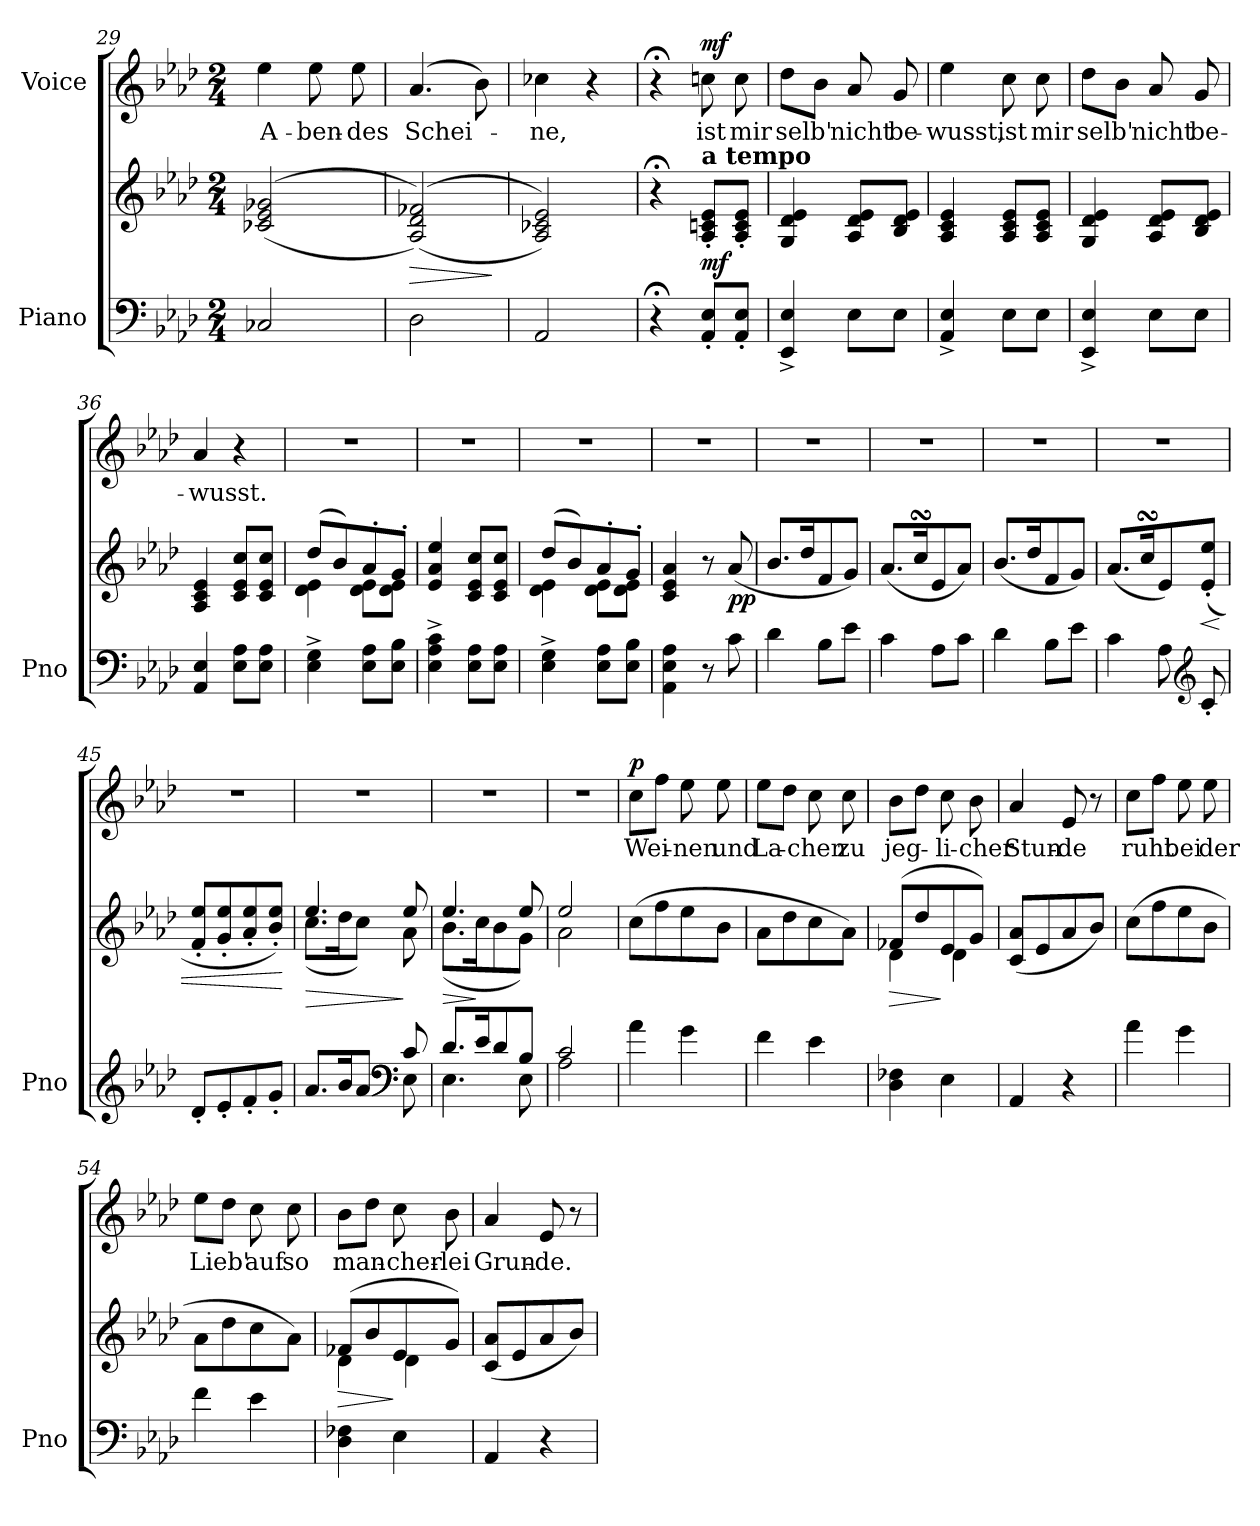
**kern	**kern	**dynam	**kern	**text	**dynam
*part2	*part2	*part2	*part1	*part1	*part1
*staff3	*staff2	*staff2/3	*staff1	*staff1	*staff1
*I"Piano	*	*	*I"Voice	*	*
*I'Pno	*	*	*	*	*
*clefF4	*clefG2	*	*clefG2	*	*
*k[b-e-a-d-]	*k[b-e-a-d-]	*	*k[b-e-a-d-]	*	*
*M2/4	*M2/4	*	*M2/4	*	*
=29	=29	=29	=29	=29	=29
!	!	!	!	!LO:LY:b	!
2C-X/	(>(2c-X/ 2e-/ 2g-X/	.	4ee-\	A-	.
!	!	!	!	!LO:LY:b	!
.	.	.	8ee-\	-ben-	.
!	!	!	!	!LO:LY:b	!
.	.	.	8ee-\	-des	.
=30	=30	=30	=30	=30	=30
!	!	!LO:HP:b	!	!LO:LY:b	!
2D-\	(>(2A-/ 2d-/ 2f-X/))	>	(4.a-/	Schei-	.
.	.	.	8b-\)	.	.
.	.	]	.	.	.
=31	=31	=31	=31	=31	=31
!	!	!	!	!LO:LY:b	!
2AA-/	2A-/ 2c-X/ 2e-/))	.	4cc-X\	-ne,	.
.	.	.	4r	.	.
!!LO:PB:g=z
=32	=32	=32	=32	=32	=32
4r;<	4r;<	.	4r;<	.	.
!	!LO:TX:a:B:t=a tempo	!	!	!	!
!	!	!LO:DY:a=2	!	!LO:LY:b	!LO:DY:a
8AA-/' 8E-/'L	8A-/' 8cn/' 8e-/'L	mf	8ccn\	ist	mf
!	!	!	!	!LO:LY:b	!
8AA-/' 8E-/'J	8A-/' 8c/' 8e-/'J	.	8cc\	mir	.
=33	=33	=33	=33	=33	=33
!	!	!	!	!LO:LY:b	!
4EE-/^ 4E-/^	4G/ 4d-/ 4e-/	.	8dd-\L	selb'	.
.	.	.	8b-\J	.	.
!	!	!	!	!LO:LY:b	!
8E-\L	8A-/ 8d-/ 8e-/L	.	8a-/	nicht	.
!	!	!	!	!LO:LY:b	!
8E-\J	8B-/ 8d-/ 8e-/J	.	8g/	be-	.
=34	=34	=34	=34	=34	=34
!	!	!	!	!LO:LY:b	!
4AA-/^ 4E-/^	4A-/ 4c/ 4e-/	.	4ee-\	-wusst,	.
!	!	!	!	!LO:LY:b	!
8E-\L	8A-/ 8c/ 8e-/L	.	8cc\	ist	.
!	!	!	!	!LO:LY:b	!
8E-\J	8A-/ 8c/ 8e-/J	.	8cc\	mir	.
=35	=35	=35	=35	=35	=35
!	!	!	!	!LO:LY:b	!
4EE-/^ 4E-/^	4G/ 4d-/ 4e-/	.	8dd-\L	selb'	.
.	.	.	8b-\J	.	.
!	!	!	!	!LO:LY:b	!
8E-\L	8A-/ 8d-/ 8e-/L	.	8a-/	nicht	.
!	!	!	!	!LO:LY:b	!
8E-\J	8B-/ 8d-/ 8e-/J	.	8g/	be-	.
=36	=36	=36	=36	=36	=36
!	!	!	!	!LO:LY:b	!
4AA-/ 4E-/	4A-/ 4c/ 4e-/	.	4a-/	-wusst.	.
8E-\ 8A-\L	8c/ 8e-/ 8cc/L	.	4r	.	.
8E-\ 8A-\J	8c/ 8e-/ 8cc/J	.	.	.	.
=37	=37	=37	=37	=37	=37
*	*^	*	*	*	*
4E-\^ 4G\^	(8dd-/L	4d-\ 4e-\	.	2r	.	.
.	8b-/)	.	.	.	.	.
8E-\ 8A-\L	8a-'/	8d-\ 8e-\L	.	.	.	.
8E-\ 8B-\J	8g'/J	8d-\ 8e-\J	.	.	.	.
*	*v	*v	*	*	*	*
!!LO:LB:g=z
=38	=38	=38	=38	=38	=38
4E-\^ 4A-\^ 4c\^	4e-/ 4a-/ 4ee-/	.	2r	.	.
8E-\ 8A-\L	8c/ 8e-/ 8cc/L	.	.	.	.
8E-\ 8A-\J	8c/ 8e-/ 8cc/J	.	.	.	.
=39	=39	=39	=39	=39	=39
*	*^	*	*	*	*
4E-\^ 4G\^	(8dd-/L	4d-\ 4e-\	.	2r	.	.
.	8b-/)	.	.	.	.	.
8E-\ 8A-\L	8a-'/	8d-\ 8e-\L	.	.	.	.
8E-\ 8B-\J	8g'/J	8d-\ 8e-\J	.	.	.	.
*	*v	*v	*	*	*	*
=40	=40	=40	=40	=40	=40
4AA-\ 4E-\ 4A-\	4c/ 4e-/ 4a-/	.	2r	.	.
8r	8r	.	.	.	.
!	!	!LO:DY:b	!	!	!
8c\	(8a-/	pp	.	.	.
=41	=41	=41	=41	=41	=41
4d-\	8.b-/L	.	2r	.	.
.	16dd-/K	.	.	.	.
8B-\L	8f/	.	.	.	.
8e-\J	8g/J)	.	.	.	.
=42	=42	=42	=42	=42	=42
4c\	(8.a-/L	.	2r	.	.
.	16ccsSsS/K	.	.	.	.
8A-\L	8e-/	.	.	.	.
8c\J	8a-/J)	.	.	.	.
=43	=43	=43	=43	=43	=43
4d-\	(8.b-/L	.	2r	.	.
.	16dd-/K	.	.	.	.
8B-\L	8f/	.	.	.	.
8e-\J	8g/J)	.	.	.	.
=44	=44	=44	=44	=44	=44
4c\	(8.a-/L	.	2r	.	.
.	16ccsSsS/K	.	.	.	.
8A-\	8e-/)	.	.	.	.
*clefG2	*	*	*	*	*
!	!	!LO:HP:b	!	!	!
8c'/	(8e-/' 8ee-/'J	<	.	.	.
!!LO:LB:g=z
=45	=45	=45	=45	=45	=45
8d-'/L	8f/' 8ee-/'L	.	2r	.	.
8e-'/	8g/' 8ee-/'	.	.	.	.
8f'/	8a-/' 8ee-/'	.	.	.	.
8g'/J	8b-/' 8ee-/'J)	.	.	.	.
.	.	[	.	.	.
=46	=46	=46	=46	=46	=46
*^	*	*	*	*	*
!	!	!	!LO:HP:b	!	!	!
*	*	*^	*	*	*	*
8.a-/L	4.ryy	4.ee-/	(8.cc\L	>	2r	.	.
16b-/K	.	.	16dd-\K	.	.	.	.
8a-/J	.	.	8cc\J)	.	.	.	.
*clefF4	*	*	*	*	*	*	*
8E-\	8c/	8ee-/	8a-\	]	.	.	.
=47	=47	=47	=47	=47	=47	=47	=47
!	!	!	!	!LO:HP:b	!	!	!
8.d-/L	4.E-\	4.ee-/	(8.b-\L	>	2r	.	.
16e-/K	.	.	16cc\K	]	.	.	.
8d-/	.	.	8b-\	.	.	.	.
8B-/J	8E-\	8ee-/	8g\J)	.	.	.	.
=48	=48	=48	=48	=48	=48	=48	=48
2c/	2A-\	2ee-/	2a-\	.	2r	.	.
=49	=49	=49	=49	=49	=49	=49	=49
!	!	!	!	!	!	!LO:LY:b	!LO:DY:a
*v	*v	*	*	*	*	*	*
*	*v	*v	*	*	*	*
4a-\	(8cc\L	.	8cc\L	Wei-	p
.	8ff\	.	8ff\J	.	.
!	!	!	!	!LO:LY:b	!
4g\	8ee-\	.	8ee-\	-nen	.
!	!	!	!	!LO:LY:b	!
.	8b-\J	.	8ee-\	und	.
=50	=50	=50	=50	=50	=50
!	!	!	!	!LO:LY:b	!
4f\	8a-\L	.	8ee-\L	La-	.
.	8dd-\	.	8dd-\J	.	.
!	!	!	!	!LO:LY:b	!
4e-\	8cc\	.	8cc\	-chen	.
!	!	!	!	!LO:LY:b	!
.	8a-\J)	.	8cc\	zu	.
=51	=51	=51	=51	=51	=51
!	!	!LO:HP:b	!	!LO:LY:b	!
*	*^	*	*	*	*
4D-\ 4F-X\	(8f-X/L	4d-\	>	8b-\L	jeg-	.
.	8dd-/	.	.	8dd-\J	.	.
!	!	!	!	!	!LO:LY:b	!
4E-\	8e-/	4d-\	]	8cc\	-li-	.
!	!	!	!	!	!LO:LY:b	!
.	8g/J)	.	.	8b-\	-cher	.
*	*v	*v	*	*	*	*
!!LO:LB:g=z
=52	=52	=52	=52	=52	=52
!	!	!	!	!LO:LY:b	!
4AA-/	(8c/ 8a-/L	.	4a-/	Stun-	.
.	8e-/	.	.	.	.
!	!	!	!	!LO:LY:b	!
4r	8a-/	.	8e-/	-de	.
.	8b-/J)	.	8r	.	.
=53	=53	=53	=53	=53	=53
!	!	!	!	!LO:LY:b	!
4a-\	(8cc\L	.	8cc\L	ruht	.
.	8ff\	.	8ff\J	.	.
!	!	!	!	!LO:LY:b	!
4g\	8ee-\	.	8ee-\	bei	.
!	!	!	!	!LO:LY:b	!
.	8b-\J	.	8ee-\	der	.
=54	=54	=54	=54	=54	=54
!	!	!	!	!LO:LY:b	!
4f\	8a-\L	.	8ee-\L	Lieb'	.
.	8dd-\	.	8dd-\J	.	.
!	!	!	!	!LO:LY:b	!
4e-\	8cc\	.	8cc\	auf	.
!	!	!	!	!LO:LY:b	!
.	8a-\J)	.	8cc\	so	.
=55	=55	=55	=55	=55	=55
!	!	!LO:HP:b	!	!LO:LY:b	!
*	*^	*	*	*	*
4D-\ 4F-X\	(8f-X/L	4d-\	>	8b-\L	man-	.
.	8b-/	.	.	8dd-\J	.	.
!	!	!	!	!	!LO:LY:b	!
4E-\	8e-/	4d-\	]	8cc\	-cher-	.
!	!	!	!	!	!LO:LY:b	!
.	8g/J)	.	.	8b-\	-lei	.
*	*v	*v	*	*	*	*
=56	=56	=56	=56	=56	=56
!	!	!	!	!LO:LY:b	!
4AA-/	(8c/ 8a-/L	.	4a-/	Grun-	.
.	8e-/	.	.	.	.
!	!	!	!	!LO:LY:b	!
4r	8a-/	.	8e-/	-de.	.
.	8b-/J)	.	8r	.	.
=	=	=	=	=	=
*-	*-	*-	*-	*-	*-
